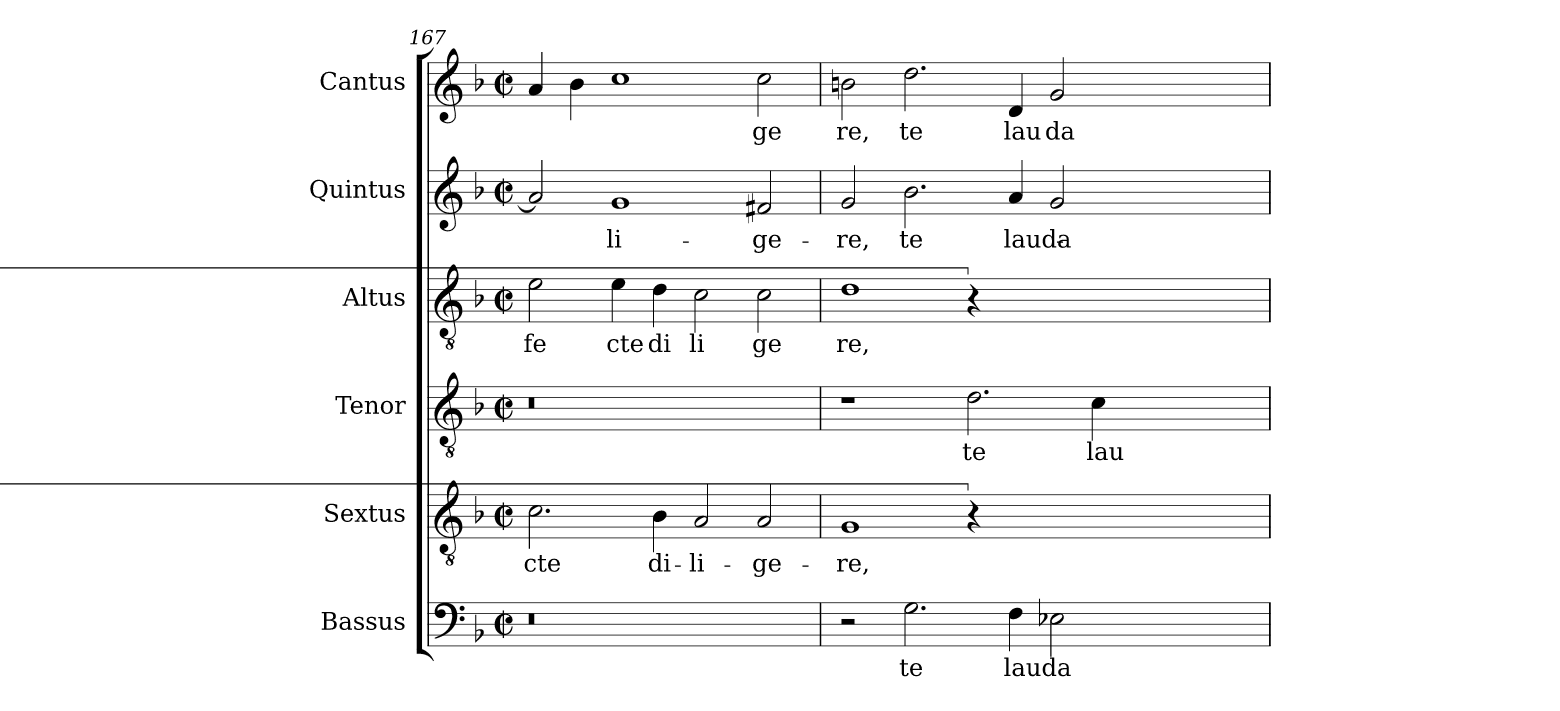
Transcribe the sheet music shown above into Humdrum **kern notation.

**kern	**text	**kern	**text	**kern	**text	**kern	**text	**kern	**text	**kern	**text
*part6	*part6	*part5	*part5	*part4	*part4	*part3	*part3	*part2	*part2	*part1	*part1
*staff6	*staff6	*staff5	*staff5	*staff4	*staff4	*staff3	*staff3	*staff2	*staff2	*staff1	*staff1
*I"Bassus	*	*I"Sextus	*	*I"Tenor	*	*I"Altus	*	*I"Quintus	*	*I"Cantus	*
*clefF4	*	*clefGv2	*	*clefGv2	*	*clefGv2	*	*clefG2	*	*clefG2	*
*k[b-]	*	*k[b-]	*	*k[b-]	*	*k[b-]	*	*k[b-]	*	*k[b-]	*
*F:	*	*F:	*	*F:	*	*F:	*	*F:	*	*F:	*
*M2/2	*	*M2/2	*	*M2/2	*	*M2/2	*	*M2/2	*	*M2/2	*
*met(c|)	*	*met(c|)	*	*met(c|)	*	*met(c|)	*	*met(c|)	*	*met(c|)	*
=167	=167	=167	=167	=167	=167	=167	=167	=167	=167	=167	=167
!	!	!	!LO:LY:b:cj	!	!	!	!LO:LY:b:cj	!	!	!	!
0r	.	2.c\	-cte	0r	.	2e\	fe	2a/]	.	4a/	.
.	.	.	.	.	.	.	.	.	.	4b-\	.
!	!	!	!	!	!	!	!LO:LY:b:cj	!	!LO:LY:b:cj	!	!
.	.	.	.	.	.	4e\	cte	1g	-li-	1cc	.
!	!	!	!LO:LY:b:cj	!	!	!	!LO:LY:b:cj	!	!	!	!
.	.	4B-\	di-	.	.	4d\	di	.	.	.	.
!	!	!	!LO:LY:b:cj	!	!	!	!LO:LY:b:cj	!	!	!	!
.	.	2A/	-li-	.	.	2c\	li	.	.	.	.
!	!	!	!LO:LY:b:cj	!	!	!	!LO:LY:b:cj	!	!LO:LY:b:cj	!	!LO:LY:b:cj
.	.	2A/	-ge-	.	.	2c\	ge	2f#X/	-ge-	2cc\	ge
=168	=168	=168	=168	=168	=168	=168	=168	=168	=168	=168	=168
!	!	!	!LO:LY:b:cj	!	!	!	!LO:LY:b:cj	!	!LO:LY:b:cj	!	!LO:LY:b:cj
2r	.	1G	-re,	1r	.	1d	re,	2g/	-re,	2bn\	re,
!	!LO:LY:b:cj	!	!	!	!	!	!	!	!LO:LY:b:cj	!	!LO:LY:b:cj
2.G\	te	.	.	.	.	.	.	2.b-\	te	2.dd\	te
!	!	!LO:N:vis=1	!	!	!LO:LY:b:cj	!LO:N:vis=1	!	!	!	!	!
.	.	4%9r	.	2.d\	te	4%9r	.	.	.	.	.
!	!LO:LY:b:cj	!	!	!	!	!	!	!	!LO:LY:b:cj	!	!LO:LY:b:cj
4F\	lauda	.	.	.	.	.	.	4a/	lauda-	4d/	lau
!	!	!	!	!	!	!	!	!	!	!	!LO:LY:b:cj
2E-X\	.	.	.	.	.	.	.	2g/	.	2g/	da
!	!	!	!	!	!LO:LY:b:cj	!	!	!	!	!	!
.	.	.	.	4c\	lau	.	.	.	.	.	.
1ryy	.	.	.	1ryy	.	.	.	1ryy	.	1ryy	.
4ryy	.	.	.	4ryy	.	.	.	4ryy	.	4ryy	.
=	=	=	=	=	=	=	=	=	=	=	=
*-	*-	*-	*-	*-	*-	*-	*-	*-	*-	*-	*-
